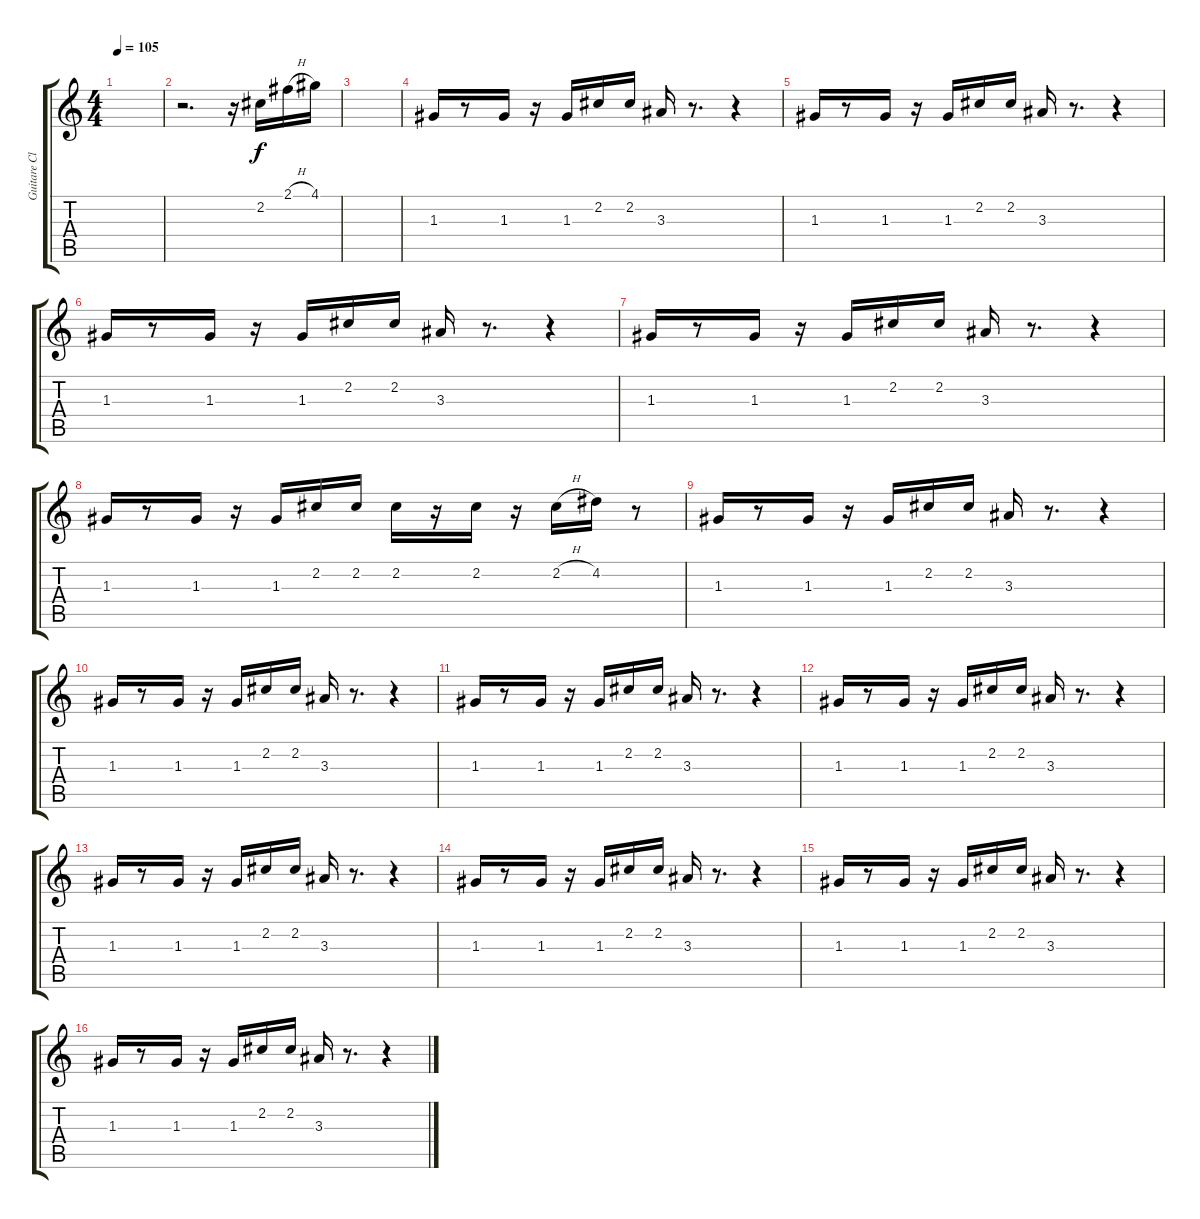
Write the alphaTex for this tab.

\track ("Guitare Clean" "Guitare Cl") {instrument electricguitarclean}
\staff {score tabs}
\tuning (E4 B3 G3 D3 A2 E2) {hide}
\ts (4 4)
\tempo 105
\clef g2
\ks c
|
r.2{d} r.16 2.2.16 2.1{h}.16 4.1.16 |
|
1.3.16{instrument electricguitarmuted} r.8 1.3.16 r.16 1.3.16 2.2.16 2.2.16 3.3.16 r.8{d} r.4 |
1.3.16 r.8 1.3.16 r.16 1.3.16 2.2.16 2.2.16 3.3.16 r.8{d} r.4 |
1.3.16 r.8 1.3.16 r.16 1.3.16 2.2.16 2.2.16 3.3.16 r.8{d} r.4 |
1.3.16 r.8 1.3.16 r.16 1.3.16 2.2.16 2.2.16 3.3.16 r.8{d} r.4 |
1.3.16{instrument electricguitarmuted} r.8 1.3.16 r.16 1.3.16 2.2.16 2.2.16 2.2.16{instrument electricguitarclean} r.16 2.2.16 r.16 2.2{h}.16 4.2.16 r.8 |
1.3.16{instrument electricguitarmuted} r.8 1.3.16 r.16 1.3.16 2.2.16 2.2.16 3.3.16 r.8{d} r.4 |
1.3.16{instrument electricguitarmuted} r.8 1.3.16 r.16 1.3.16 2.2.16 2.2.16 3.3.16 r.8{d} r.4 |
1.3.16{instrument electricguitarmuted} r.8 1.3.16 r.16 1.3.16 2.2.16 2.2.16 3.3.16 r.8{d} r.4 |
1.3.16{instrument electricguitarmuted} r.8 1.3.16 r.16 1.3.16 2.2.16 2.2.16 3.3.16 r.8{d} r.4 |
1.3.16{instrument electricguitarmuted} r.8 1.3.16 r.16 1.3.16 2.2.16 2.2.16 3.3.16 r.8{d} r.4 |
1.3.16{instrument electricguitarmuted} r.8 1.3.16 r.16 1.3.16 2.2.16 2.2.16 3.3.16 r.8{d} r.4 |
1.3.16{instrument electricguitarmuted} r.8 1.3.16 r.16 1.3.16 2.2.16 2.2.16 3.3.16 r.8{d} r.4 |
1.3.16{instrument electricguitarmuted} r.8 1.3.16 r.16 1.3.16 2.2.16 2.2.16 3.3.16 r.8{d} r.4
